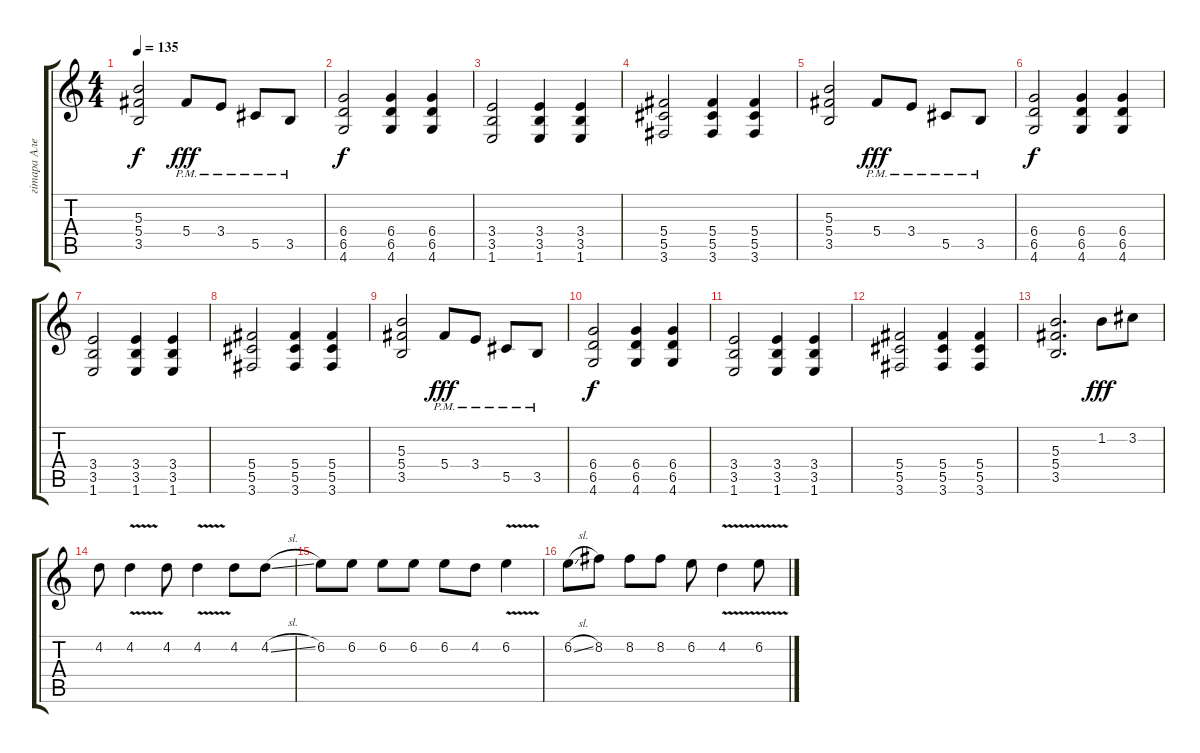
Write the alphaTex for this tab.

\track ("гiтара Алесь" "гiтара Але") {instrument overdrivenguitar}
\staff {score tabs}
\tuning (Eb4 Bb3 Gb3 Db3 Ab2 Eb2) {hide}
\ts (4 4)
\tempo 135
\clef g2
\ks c
(5.3 5.4 3.5).2{dy f} 5.4{pm}.8{dy fff} 3.4{pm}.8 5.5{pm}.8 3.5{pm}.8 |
(6.4 6.5 4.6).2{dy f} (6.4 6.5 4.6).4 (6.4 6.5 4.6).4 |
(3.4 3.5 1.6).2 (3.4 3.5 1.6).4 (3.4 3.5 1.6).4 |
(5.4 5.5 3.6).2 (5.4 5.5 3.6).4 (5.4 5.5 3.6).4 |
(5.3 5.4 3.5).2 5.4{pm}.8{dy fff} 3.4{pm}.8 5.5{pm}.8 3.5{pm}.8 |
(6.4 6.5 4.6).2{dy f} (6.4 6.5 4.6).4 (6.4 6.5 4.6).4 |
(3.4 3.5 1.6).2 (3.4 3.5 1.6).4 (3.4 3.5 1.6).4 |
(5.4 5.5 3.6).2 (5.4 5.5 3.6).4 (5.4 5.5 3.6).4 |
(5.3 5.4 3.5).2 5.4{pm}.8{dy fff} 3.4{pm}.8 5.5{pm}.8 3.5{pm}.8 |
(6.4 6.5 4.6).2{dy f} (6.4 6.5 4.6).4 (6.4 6.5 4.6).4 |
(3.4 3.5 1.6).2 (3.4 3.5 1.6).4 (3.4 3.5 1.6).4 |
(5.4 5.5 3.6).2 (5.4 5.5 3.6).4 (5.4 5.5 3.6).4 |
(5.3 5.4 3.5).2{d} 1.2.8{dy fff} 3.2.8 |
4.2.8 4.2{v}.4 4.2.8 4.2{v}.4 4.2.8 4.2{sl}.8 |
6.2.8 6.2.8 6.2.8 6.2.8 6.2.8 4.2.8 6.2{v}.4 |
6.2{sl}.8 8.2.8 8.2.8 8.2.8 6.2.8 4.2{v}.4 6.2{v}.8
